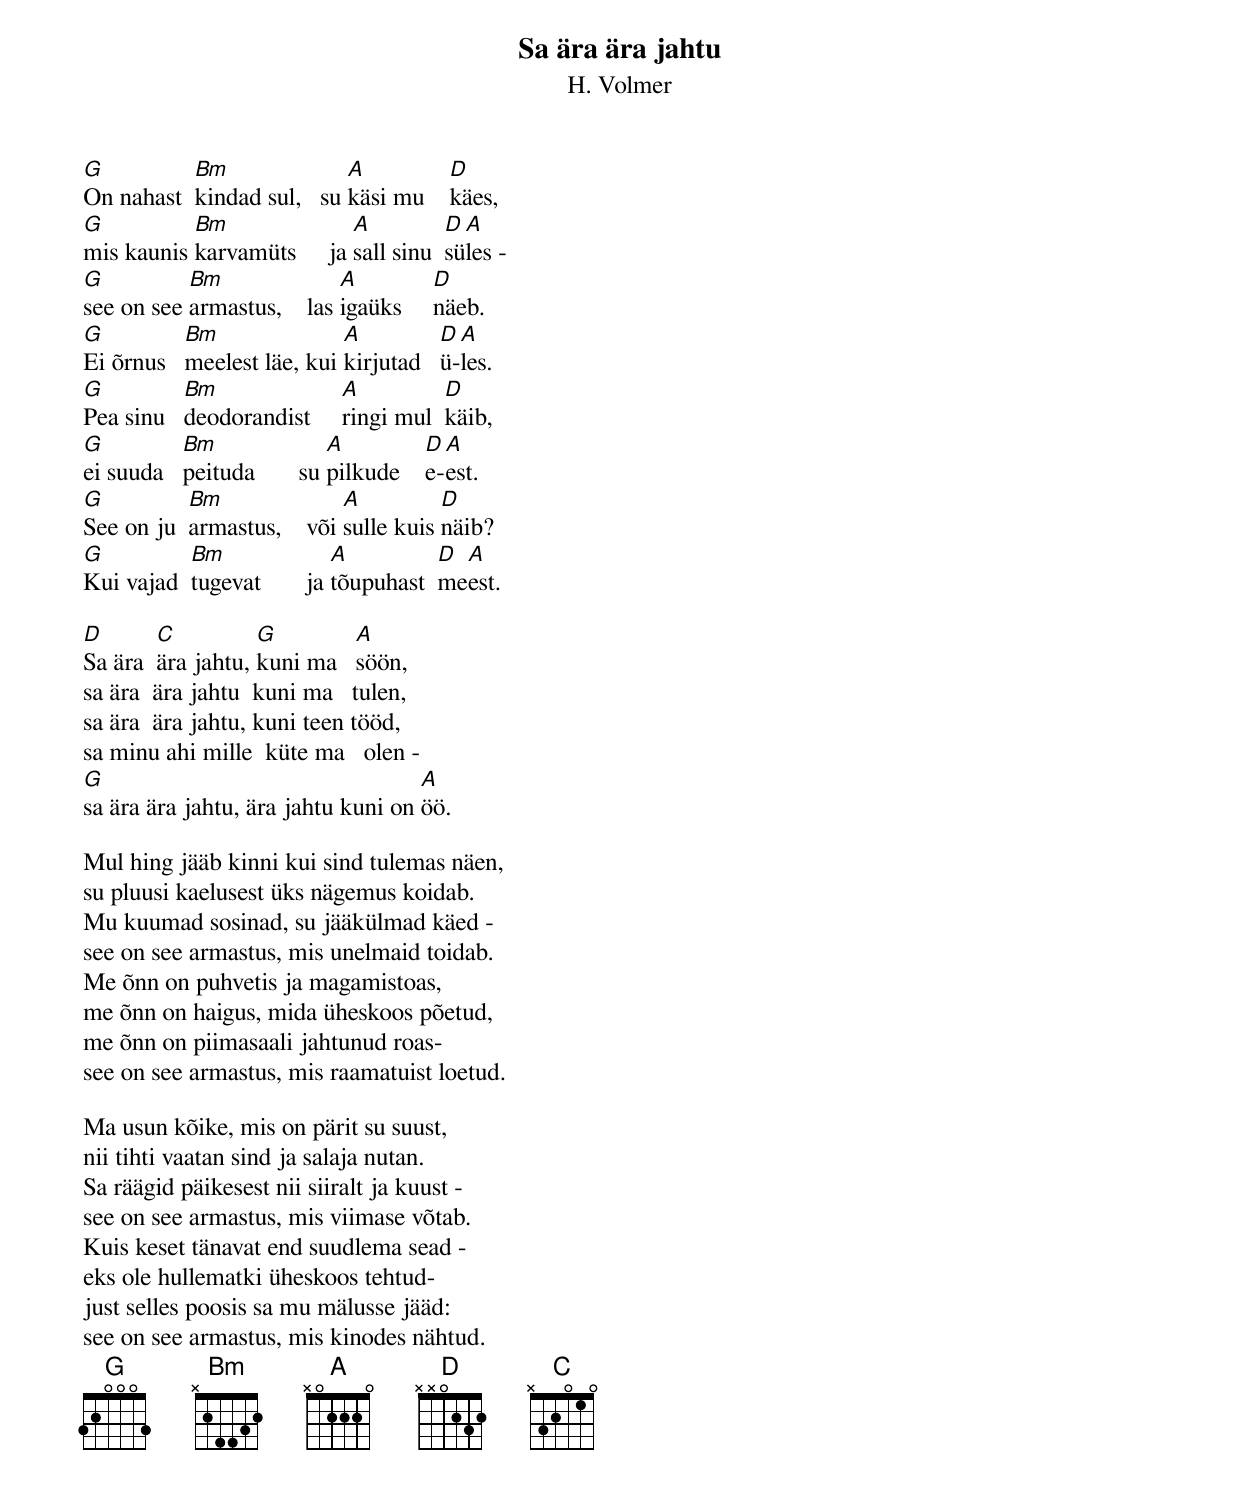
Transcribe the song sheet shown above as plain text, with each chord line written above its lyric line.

Sa ära ära jahtu
H. Volmer

G          Bm               A          D
On nahast  kindad sul,   su käsi mu    käes,
G          Bm               A          D A
mis kaunis karvamüts     ja sall sinu  süles -
G          Bm               A          D
see on see armastus,    las igaüks     näeb.
G          Bm               A          D A
Ei õrnus   meelest läe, kui kirjutad   ü-les.
G          Bm               A          D
Pea sinu   deodorandist     ringi mul  käib,
G          Bm               A          D A
ei suuda   peituda       su pilkude    e-est.
G          Bm               A          D
See on ju  armastus,    või sulle kuis näib?
G          Bm               A          D A
Kui vajad  tugevat       ja tõupuhast  meest.

D       C          G         A
Sa ära  ära jahtu, kuni ma   söön,
sa ära  ära jahtu  kuni ma   tulen,
sa ära  ära jahtu, kuni teen tööd,
sa minu ahi mille  küte ma   olen -
G                                   A
sa ära ära jahtu, ära jahtu kuni on öö.

Mul hing jääb kinni kui sind tulemas näen,
su pluusi kaelusest üks nägemus koidab.
Mu kuumad sosinad, su jääkülmad käed -
see on see armastus, mis unelmaid toidab.
Me õnn on puhvetis ja magamistoas,
me õnn on haigus, mida üheskoos põetud,
me õnn on piimasaali jahtunud roas-
see on see armastus, mis raamatuist loetud.

Ma usun kõike, mis on pärit su suust,
nii tihti vaatan sind ja salaja nutan.
Sa räägid päikesest nii siiralt ja kuust -
see on see armastus, mis viimase võtab.
Kuis keset tänavat end suudlema sead -
eks ole hullematki üheskoos tehtud-
just selles poosis sa mu mälusse jääd:
see on see armastus, mis kinodes nähtud.
